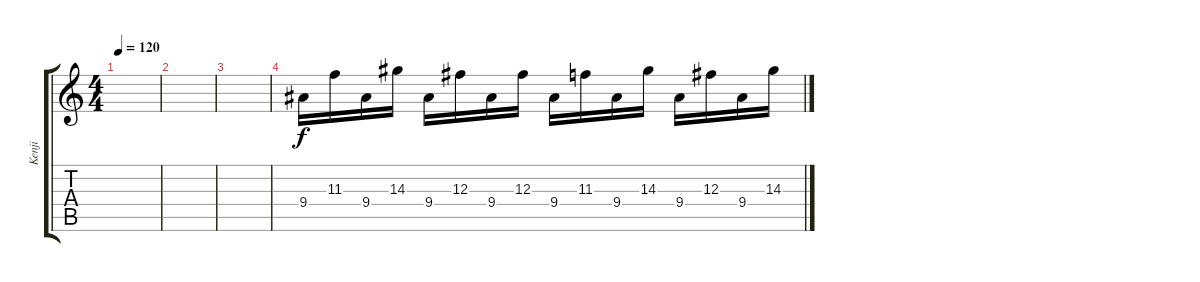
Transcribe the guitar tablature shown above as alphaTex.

\track ("Kenji" "Kenji") {instrument acousticguitarsteel}
\staff {score tabs}
\tuning (Eb4 Bb3 Gb3 Db3 Ab2 Eb2) {hide}
\ts (4 4)
\tempo 120
\clef g2
\ks c
|
|
|
9.4.16{instrument distortionguitar} 11.3.16 9.4.16 14.3.16 9.4.16 12.3.16 9.4.16 12.3.16 9.4.16 11.3.16 9.4.16 14.3.16 9.4.16 12.3.16 9.4.16 14.3.16
